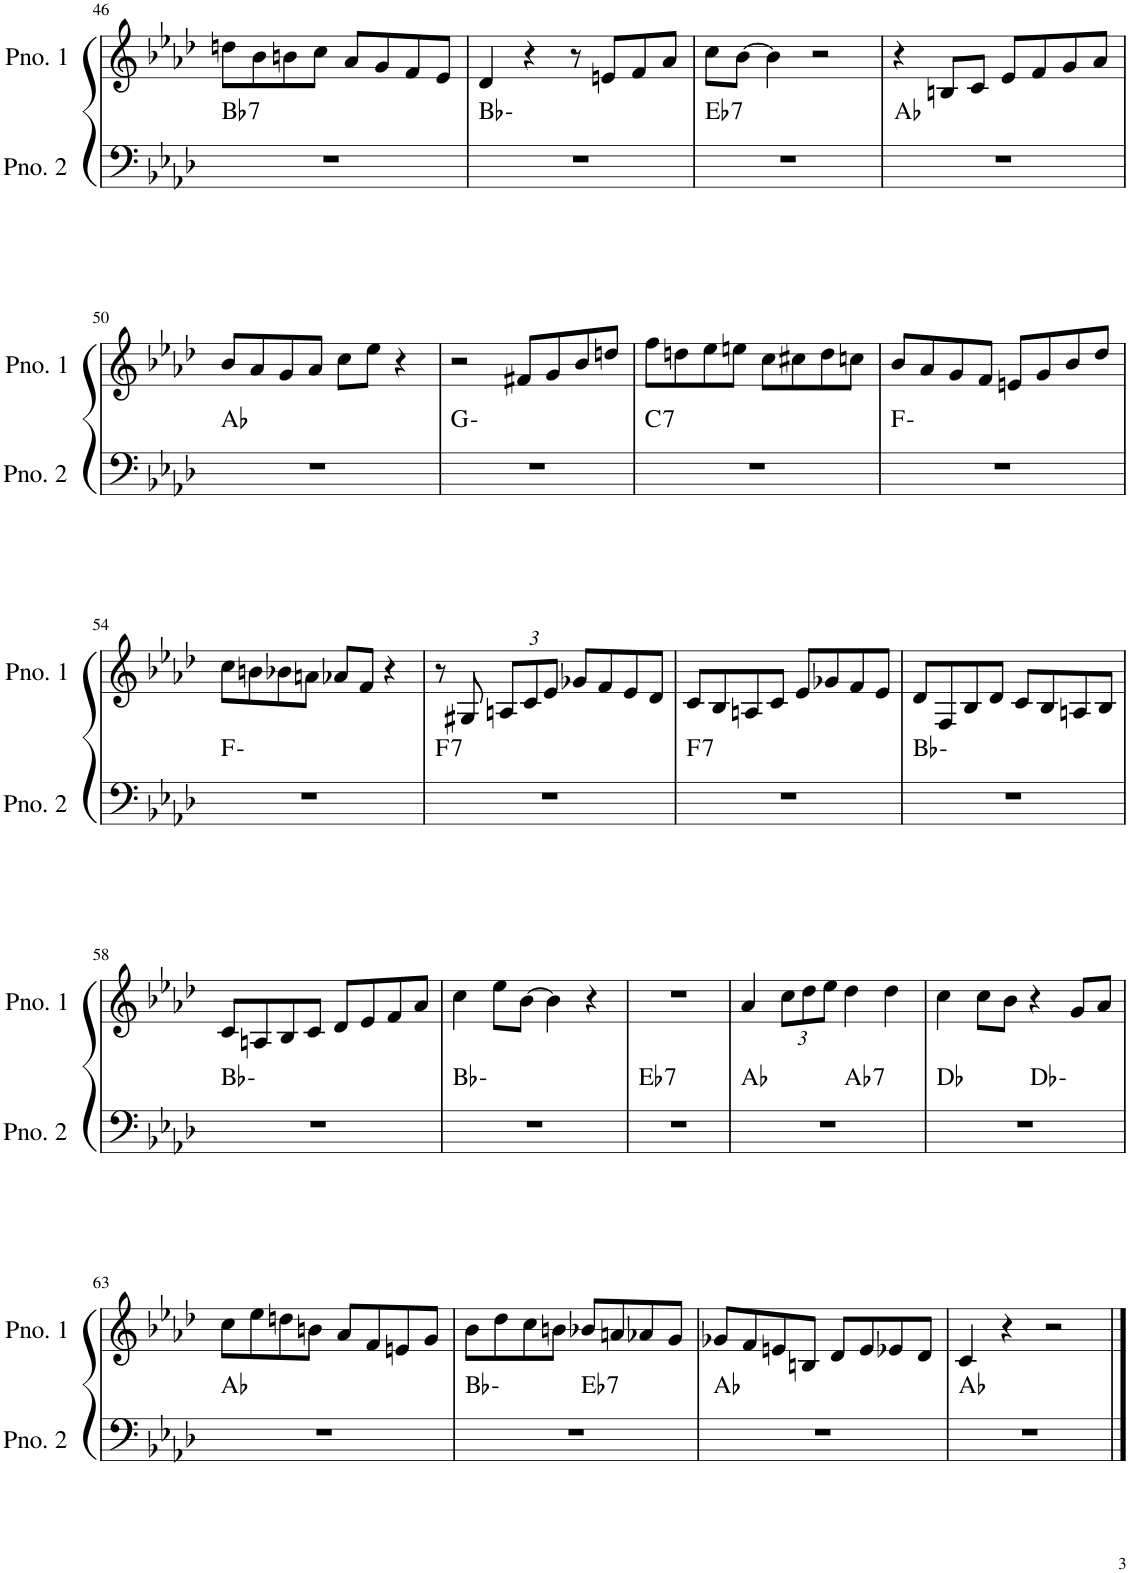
**kern	**harte	**kern
*part2	*part2	*part1
*staff2	*	*staff1
*I"ピアノ 2	*	*I"ピアノ 1
!!LO:PB:g=z
*clefF4	*	*clefG2
*k[b-e-a-d-]	*	*k[b-e-a-d-]
*M4/4	*	*M4/4
=46	=46	=46
!	!LO:H:kt=7	!
1r	Bb:7	8ddn\L
.	.	8b-\
.	.	8bn\
.	.	8cc\J
.	.	8a-/L
.	.	8g/
.	.	8f/
.	.	8e-/J
=47	=47	=47
1r	Bb:min	4d-/
.	.	4r
.	.	8r
.	.	8en/L
.	.	8f/
.	.	8a-/J
=48	=48	=48
!	!LO:H:kt=7	!
1r	Eb:7	8cc\L
.	.	[8b-\J
.	.	4b-\]
.	.	2r
=49	=49	=49
1r	Ab:maj	4r
.	.	8Bn/L
.	.	8c/J
.	.	8e-/L
.	.	8f/
.	.	8g/
.	.	8a-/J
!!LO:LB:g=z
=50	=50	=50
1r	Ab:maj	8b-/L
.	.	8a-/
.	.	8g/
.	.	8a-/J
.	.	8cc\L
.	.	8ee-\J
.	.	4r
=51	=51	=51
1r	G:min	2r
.	.	8f#X/L
.	.	8g/
.	.	8b-/
.	.	8ddn/J
=52	=52	=52
!	!LO:H:kt=7	!
1r	C:7	8ff\L
.	.	8ddn\
.	.	8ee-\
.	.	8een\J
.	.	8cc\L
.	.	8cc#X\
.	.	8dd\
.	.	8ccn\J
=53	=53	=53
1r	F:min	8b-/L
.	.	8a-/
.	.	8g/
.	.	8f/J
.	.	8en/L
.	.	8g/
.	.	8b-/
.	.	8dd-/J
!!LO:LB:g=z
=54	=54	=54
1r	F:min	8cc\L
.	.	8bn\
.	.	8b-X\
.	.	8an\J
.	.	8a-X/L
.	.	8f/J
.	.	4r
=55	=55	=55
!	!LO:H:kt=7	!
1r	F:7	8r
.	.	8G#X/
*	*	*Xbrackettup
.	.	12An/L
.	.	12c/
.	.	12e-/J
.	.	8g-X/L
.	.	8f/
.	.	8e-/
.	.	8d-/J
=56	=56	=56
!	!LO:H:kt=7	!
1r	F:7	8c/L
.	.	8B-/
.	.	8An/
.	.	8c/J
.	.	8e-/L
.	.	8g-X/
.	.	8f/
.	.	8e-/J
=57	=57	=57
1r	Bb:min	8d-/L
.	.	8F/
.	.	8B-/
.	.	8d-/J
.	.	8c/L
.	.	8B-/
.	.	8An/
.	.	8B-/J
!!LO:LB:g=z
=58	=58	=58
1r	Bb:min	8c/L
.	.	8An/
.	.	8B-/
.	.	8c/J
.	.	8d-/L
.	.	8e-/
.	.	8f/
.	.	8a-/J
=59	=59	=59
1r	Bb:min	4cc\
.	.	8ee-\L
.	.	[8b-\J
.	.	4b-\]
.	.	4r
=60	=60	=60
!	!LO:H:kt=7	!
1r	Eb:7	1r
=61	=61	=61
*^	*	*
1r	2ryy	Ab:maj	4a-/
.	.	.	12cc\L
.	.	.	12dd-\
.	.	.	12ee-\J
!	!	!LO:H:kt=7	!
.	2ryy	Ab:7	4dd-\
.	.	.	4dd-\
=62	=62	=62	=62
1r	2ryy	Db:maj	4cc\
.	.	.	8cc\L
.	.	.	8b-\J
.	2ryy	Db:min	4r
.	.	.	8g/L
.	.	.	8a-/J
*v	*v	*	*
!!LO:LB:g=z
=63	=63	=63
1r	Ab:maj	8cc\L
.	.	8ee-\
.	.	8ddn\
.	.	8bn\J
.	.	8a-/L
.	.	8f/
.	.	8en/
.	.	8g/J
=64	=64	=64
*^	*	*
1r	2ryy	Bb:min	8b-\L
.	.	.	8dd-\
.	.	.	8cc\
.	.	.	8bn\J
!	!	!LO:H:kt=7	!
.	2ryy	Eb:7	8b-X/L
.	.	.	8an/
.	.	.	8a-X/
.	.	.	8g/J
*v	*v	*	*
=65	=65	=65
1r	Ab:maj	8g-X/L
.	.	8f/
.	.	8en/
.	.	8Bn/J
.	.	8d-/L
.	.	8e/
.	.	8e-X/
.	.	8d-/J
=66	=66	=66
1r	Ab:maj	4c/
.	.	4r
.	.	2r
==	==	==
*-	*-	*-
